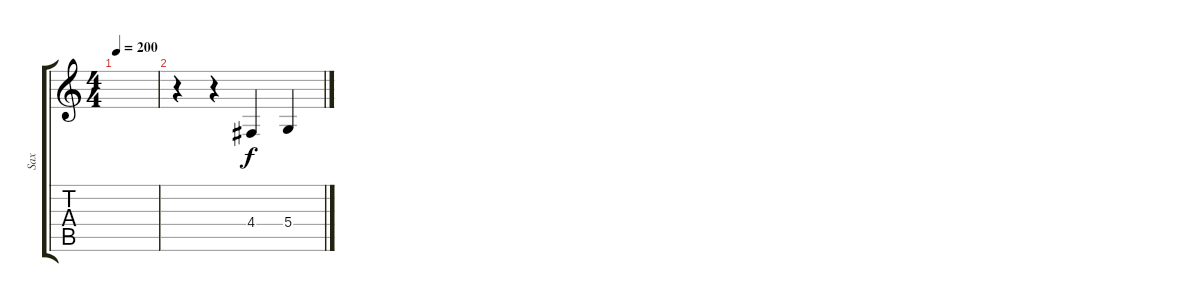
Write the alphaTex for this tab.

\track ("Sax" "Sax") {instrument altosax}
\staff {score tabs}
\tuning (E4 B3 G3 D3 A2 E2) {hide}
\ts (4 4)
\tempo 200
\clef g2
\ks c
|
r.4 r.4 4.4.4 5.4.4
